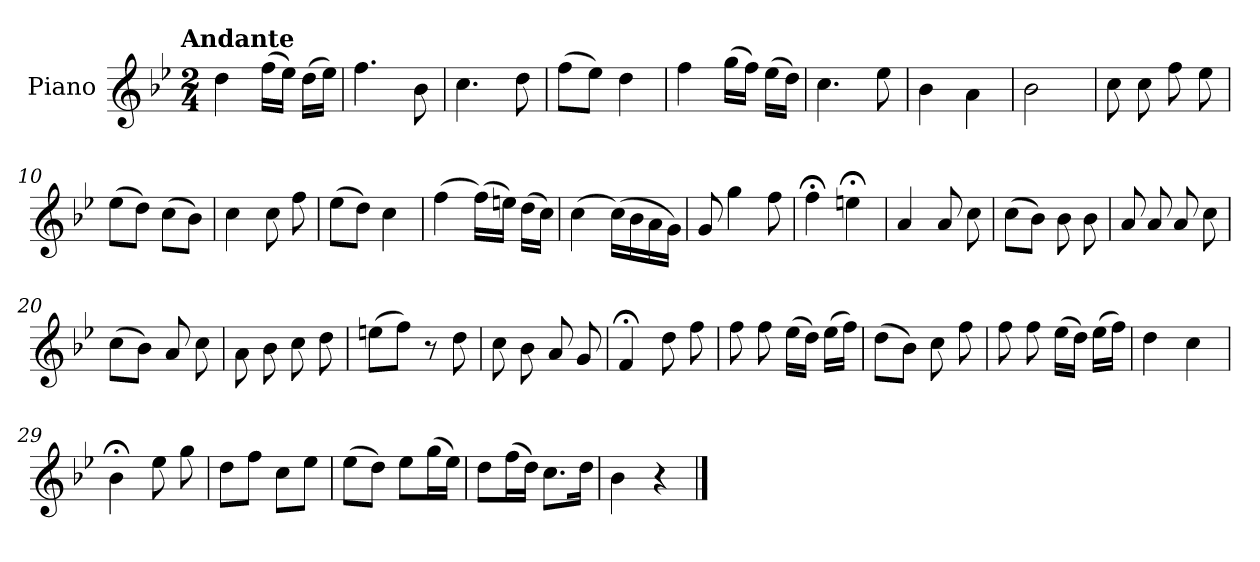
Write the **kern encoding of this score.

**kern
*part1
*staff1
*I"Piano
*I'Pno.
*clefG2
*k[b-e-]
!!LO:TX:omd:t=Andante
*M2/4
*MM92
=1
4dd\
(>16ff\LL
16ee-\JJ)
(>16dd\LL
16ee-\JJ)
=2
4.ff\
8b-\
=3
4.cc\
8dd\
=4
(>8ff\L
8ee-\J)
4dd\
=5
4ff\
(>16gg\LL
16ff\JJ)
(>16ee-\LL
16dd\JJ)
!!LO:LB:g=z
=6
4.cc\
8ee-\
=7
4b-\
4a\
=8
2b-\
=9
8cc\
8cc\
8ff\
8ee-\
=10
(>8ee-\L
8dd\J)
(>8cc\L
8b-\J)
=11
4cc\
8cc\
8ff\
=12
(>8ee-\L
8dd\J)
4cc\
!!LO:LB:g=z
=13
(>4ff\
(>16ff\LL)
16een\JJ)
(>16dd\LL
16cc\JJ)
=14
(>4cc\
(>16cc\LL)
16b-\
16a\
16g\JJ)
=15
8g/
4gg\
8ff\
=16
4ff;<\
4een;<\
=17
4a/
8a/
8cc\
=18
(>8cc\L
8b-\J)
8b-\
8b-\
!!LO:LB:g=z
=19
8a/
8a/
8a/
8cc\
=20
(>8cc\L
8b-\J)
8a/
8cc\
=21
8a\
8b-\
8cc\
8dd\
=22
(>8een\L
8ff\J)
8r
8dd\
=23
8cc\
8b-\
8a/
8g/
!!LO:LB:g=z
=24
4f;</
8dd\
8ff\
=25
8ff\
8ff\
(>16ee-\LL
16dd\JJ)
(>16ee-\LL
16ff\JJ)
=26
(>8dd\L
8b-\J)
8cc\
8ff\
=27
8ff\
8ff\
(>16ee-\LL
16dd\JJ)
(>16ee-\LL
16ff\JJ)
=28
4dd\
4cc\
!!LO:LB:g=z
=29
4b-;<\
8ee-\
8gg\
=30
8dd\L
8ff\J
8cc\L
8ee-\J
=31
(>8ee-\L
8dd\J)
8ee-\L
(>16gg\L
16ee-\JJ)
=32
8dd\L
(>16ff\L
16dd\JJ)
8.cc\L
16dd\Jk
=33
4b-\
4r
==
*-
